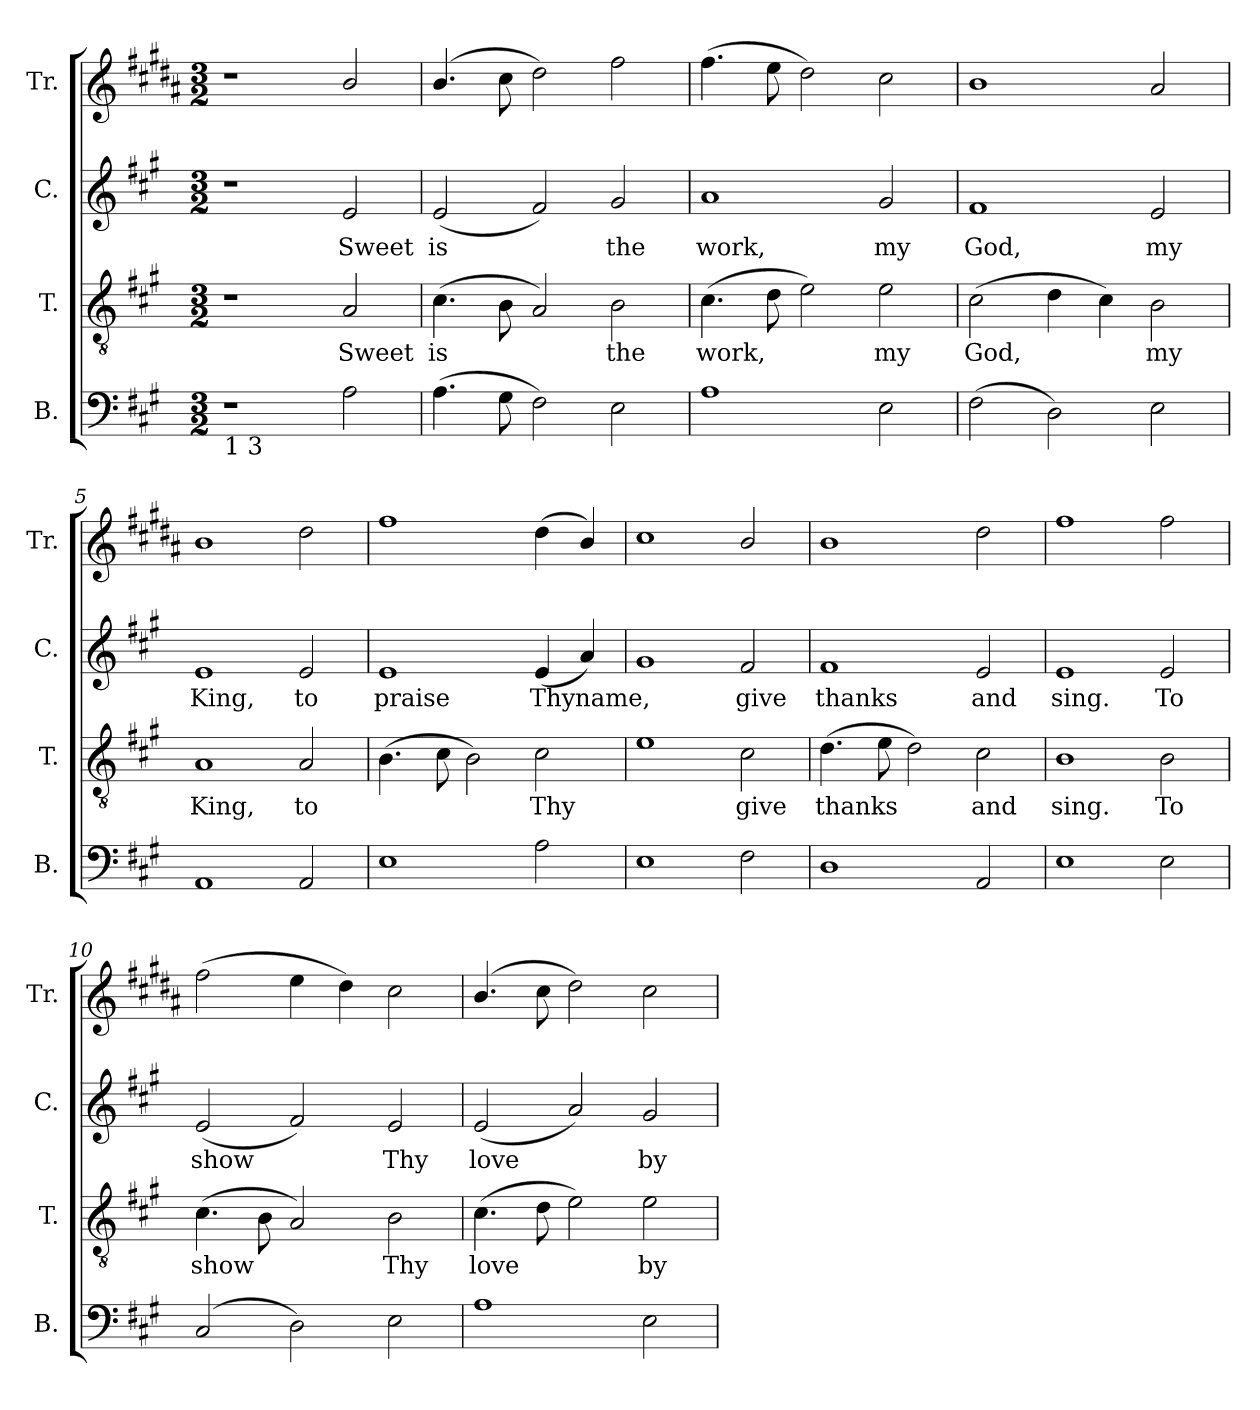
**kern	**text	**kern	**text	**kern	**text	**kern
*part4	*part4	*part3	*part3	*part2	*part2	*part1
*staff4	*staff4	*staff3	*staff3	*staff2	*staff2	*staff1
*I"B.	*	*I"T.	*	*I"C.	*	*I"Tr.
*I'B.	*	*I'T.	*	*I'C.	*	*I'Tr.
!!LO:PB:g=z
*stria5	*	*stria5	*	*stria5	*	*stria5
*clefF4	*	*clefGv2	*	*clefG2	*	*clefG2
*	*	*	*	*	*	*ITrd1c2
*k[f#c#g#]	*	*k[f#c#g#]	*	*k[f#c#g#]	*	*k[f#c#g#]
*A:	*	*A:	*	*A:	*	*A:
*M3/2	*	*M3/2	*	*M3/2	*	*M3/2
=1	=1	=1	=1	=1	=1	=1
!LO:TX:b:t=1 3	!	!	!	!	!	!
1r	.	1r	.	1r	.	1r
!	!LO:LY:b:rj	!	!LO:LY:a:cj	!	!LO:LY:b:cj	!
2A\	.	2A/	Sweet	2e/	Sweet	2a/
=2	=2	=2	=2	=2	=2	=2
!	!LO:LY:b:rj	!	!LO:LY:a:cj	!	!LO:LY:b:cj	!
(>4.A\	.	(>4.c#\	is	(<2e/	is	(>4.a/
!	!LO:LY:b:rj	!	!LO:LY:a:cj	!	!	!
8G#\	.	8B\	.	.	.	8b\
!	!LO:LY:b:rj	!	!LO:LY:a:cj	!	!LO:LY:b:cj	!
2F#\)	.	2A/)	.	2f#/)	.	2cc#\)
!	!LO:LY:b:rj	!	!LO:LY:a:cj	!	!LO:LY:b:cj	!
2E\	.	2B\	the	2g#/	the	2ee\
=3	=3	=3	=3	=3	=3	=3
!	!LO:LY:b:rj	!	!LO:LY:a:cj	!	!LO:LY:b:cj	!
1A	.	(>4.c#\	work,	1a	work,	(>4.ee\
!	!	!	!LO:LY:a:cj	!	!	!
.	.	8d\	.	.	.	8dd\
!	!	!	!LO:LY:a:cj	!	!	!
.	.	2e\)	.	.	.	2cc#\)
!	!LO:LY:b:rj	!	!LO:LY:a:cj	!	!LO:LY:b:cj	!
2E\	.	2e\	my	2g#/	my	2b\
=4	=4	=4	=4	=4	=4	=4
!	!LO:LY:b:rj	!	!LO:LY:a:cj	!	!LO:LY:b:cj	!
(>2F#\	.	(>2c#\	God,	1f#	God,	1a
!	!LO:LY:b:rj	!	!LO:LY:a:cj	!	!	!
2D\)	.	4d\	.	.	.	.
!	!	!	!LO:LY:a:cj	!	!	!
.	.	4c#\)	.	.	.	.
!	!LO:LY:b:rj	!	!LO:LY:a:cj	!	!LO:LY:b:cj	!
2E\	.	2B\	my	2e/	my	2g#/
=5	=5	=5	=5	=5	=5	=5
!	!LO:LY:b:rj	!	!LO:LY:a:cj	!	!LO:LY:b:cj	!
1AA	.	1A	King,	1e	King,	1a
!	!LO:LY:b:rj	!	!LO:LY:a:cj	!	!LO:LY:b:cj	!
2AA/	.	2A/	to	2e/	to	2cc#\
=6	=6	=6	=6	=6	=6	=6
!	!LO:LY:b:rj	!	!LO:LY:a:cj	!	!LO:LY:b:cj	!
1E	.	(>4.B\	.	1e	praise	1ee
!	!	!	!LO:LY:a:cj	!	!	!
.	.	8c#\	.	.	.	.
!	!	!	!LO:LY:a:cj	!	!	!
.	.	2B\)	.	.	.	.
!	!LO:LY:b:rj	!	!LO:LY:a:cj	!	!LO:LY:b:cj	!
2A\	.	2c#\	Thy	(<4e/	Thy	(>4cc#\
!	!	!	!	!	!LO:LY:b:cj	!
.	.	.	.	4a/)	name,	4a/)
=7	=7	=7	=7	=7	=7	=7
!	!LO:LY:b:rj	!	!LO:LY:a:cj	!	!LO:LY:b:cj	!
1E	.	1e	.	1g#	.	1b
!	!LO:LY:b:rj	!	!LO:LY:a:cj	!	!LO:LY:b:cj	!
2F#\	.	2c#\	give	2f#/	give	2a/
=8	=8	=8	=8	=8	=8	=8
!	!LO:LY:b:rj	!	!LO:LY:a:cj	!	!LO:LY:b:cj	!
1D	.	(>4.d\	thanks	1f#	thanks	1a
!	!	!	!LO:LY:a:cj	!	!	!
.	.	8e\	.	.	.	.
!	!	!	!LO:LY:a:cj	!	!	!
.	.	2d\)	.	.	.	.
!	!LO:LY:b:rj	!	!LO:LY:a:cj	!	!LO:LY:b:cj	!
2AA/	.	2c#\	and	2e/	and	2cc#\
=9	=9	=9	=9	=9	=9	=9
!	!LO:LY:b:rj	!	!LO:LY:a:cj	!	!LO:LY:b:cj	!
1E	.	1B	sing.	1e	sing.	1ee
!	!LO:LY:b:rj	!	!LO:LY:a:cj	!	!LO:LY:b:cj	!
2E\	.	2B\	To	2e/	To	2ee\
=10	=10	=10	=10	=10	=10	=10
!	!LO:LY:b:rj	!	!LO:LY:a:cj	!	!LO:LY:b:cj	!
(>2C#/	.	(>4.c#\	show	(<2e/	show	(>2ee\
!	!	!	!LO:LY:a:cj	!	!	!
.	.	8B\	.	.	.	.
!	!LO:LY:b:rj	!	!LO:LY:a:cj	!	!LO:LY:b:cj	!
2D\)	.	2A/)	.	2f#/)	.	4dd\
.	.	.	.	.	.	4cc#\)
!	!LO:LY:b:rj	!	!LO:LY:a:cj	!	!LO:LY:b:cj	!
2E\	.	2B\	Thy	2e/	Thy	2b\
=11	=11	=11	=11	=11	=11	=11
!	!LO:LY:b:rj	!	!LO:LY:a:cj	!	!LO:LY:b:cj	!
1A	.	(>4.c#\	love	(<2e/	love	(>4.a/
!	!	!	!LO:LY:a:cj	!	!	!
.	.	8d\	.	.	.	8b\
!	!	!	!LO:LY:a:cj	!	!LO:LY:b:cj	!
.	.	2e\)	.	2a/)	.	2cc#\)
!	!LO:LY:b:rj	!	!LO:LY:a:cj	!	!LO:LY:b:cj	!
2E\	.	2e\	by	2g#/	by	2b\
=	=	=	=	=	=	=
*-	*-	*-	*-	*-	*-	*-
